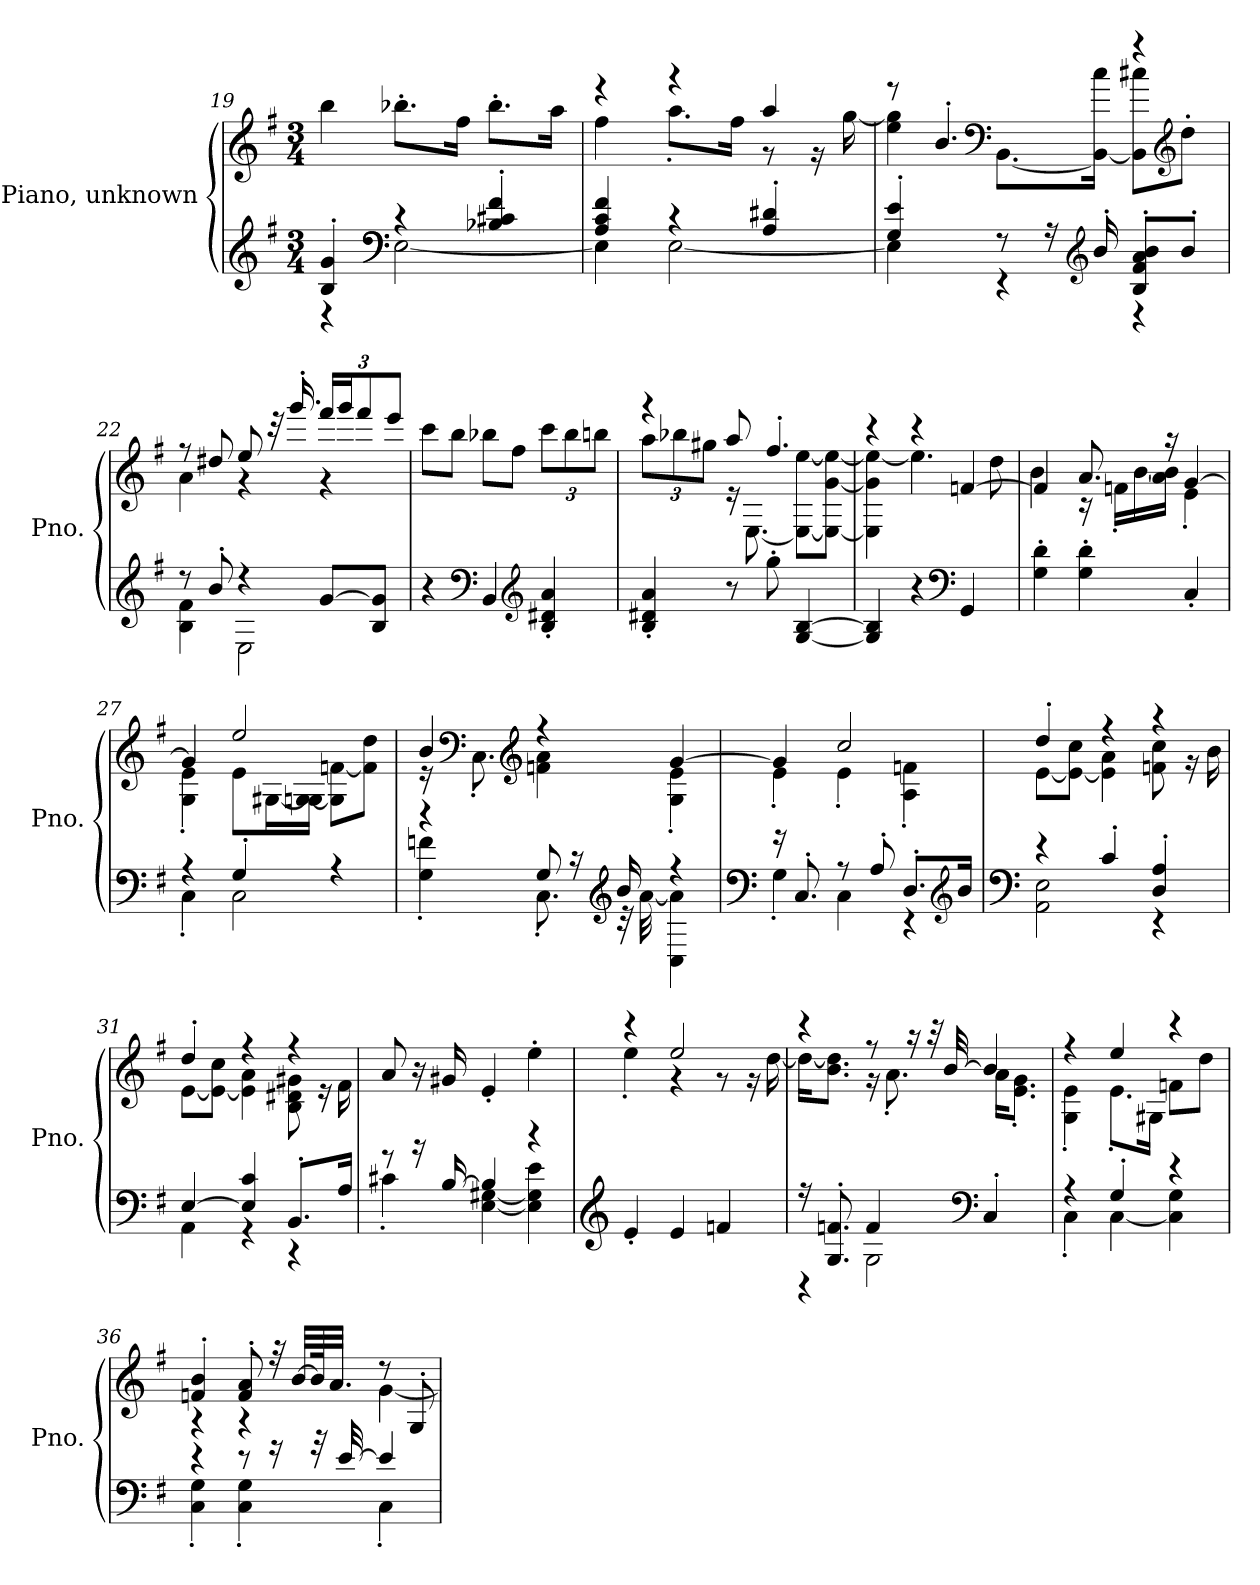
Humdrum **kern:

**kern	**kern
*part1	*part1
*staff2	*staff1
*I"Piano, unknown	*
*I'Pno.	*
*clefG2	*clefG2
*k[f#]	*k[f#]
*M3/4	*M3/4
=19	=19
*^	*
4B/' 4g/'	4r	4bb\
*clefF4	*	*
4r	[2E\	8.bb-X'\L
.	.	16ff#\Jk
4B-X/' 4c#X/' 4f#/'	.	8.bb-'\L
.	.	16aa\Jk
!!LO:LB:g=z
=20	=20	=20
*	*	*^
4A/ 4c/ 4f#/	4E\]	4r	4ff#\
4r	[2E\	4r	8.aa'\L
.	.	.	16ff#\Jk
4A/' 4d#X/'	.	4aa/	8r
.	.	.	16r
.	.	.	[16gg\
=21	=21	=21	=21
4G/' 4e/'	4E\]	8r	4ee\ 4gg\]
.	.	4.b'/	.
*	*	*clefF4	*
8r	4r	.	[8.BB\L
16r	.	.	.
*clefG2	*	*	*
16b'/	.	.	16BB\_ 16cc\Jk
8B/' 8f#/' 8a/' 8b/'L	4r	4r	8BB\] 8cc#X\L
*	*	*clefG2	*
8b'/J	.	.	8dd'\J
=22	=22	=22	=22
8r	4B\ 4f#\	8r	4a\
8b'/	.	8dd#X/	.
4r	2E\	8ee/	4r
.	.	32r	.
.	.	16.ggg'/	.
*	*	*Xbrackettup	*
[8g/L	.	24fff#/LL	4r
.	.	24ggg/J	.
.	.	12fff#/	.
8B/ 8g/]J	.	.	.
.	.	12eee/J	.
*v	*v	*	*
*	*v	*v
!!LO:PB:g=z
=23	=23
4r	8ccc\L
.	8bb\J
*clefF4	*
4BB/	8bb-X\L
.	8ff#\J
*clefG2	*
4B/' 4d#X/' 4a/'	12ccc\L
.	12bb-\
.	12bbn\J
=24	=24
*	*^
4B/' 4d#X/' 4a/'	4r	12aa\L
.	.	12bb-X\
.	.	12gg#X\J
8r	8aa/	16r
.	.	[8.E\
8gg'\	4.ff#'/	.
[4G/ [4B/	.	8E\_ [8ee\L
.	.	8E\_ [8g\ 8ee\_J
=25	=25	=25
4G/] 4B/]	4r	4E\] 4g\] 4ee\_
4r	4r	4.ee\]
*clefF4	*	*
4GG/	[4fn/	.
.	.	8dd\
=26	=26	=26
4G\' 4d\'	4f/]	4b\
4G\' 4d\'	8.a/	16r
.	.	16fn'\LL
.	.	[16b\
.	16r	16a\ 16b\]JJ
4C'/	[4g/	4e'\
!!LO:LB:g=z	!!
=27	=27	=27
*^	*	*
4r	4C'\	4g/]	4G\' 4e\'
4G'/	2C\	2ee/	8e\L
.	.	.	[16G#X\L
.	.	.	[16Gn\ 16G#\]JJ
4r	.	.	8G\] [8fn\L
.	.	.	8f\] 8dd\J
=28	=28	=28	=28
4r	4G\' 4fn\'	4b/	16r
*	*	*clefF4	*
.	.	.	8.C'\
*	*	*clefG2	*
8G/	8.C'\	4r	4fn\ 4a\
16r	.	.	.
*clefG2	*	*	*
16b/	32r	.	.
.	[32a\	.	.
4r	4C\ 4a\]	[4g/	4G\' 4e\'
=29	=29	=29	=29
*clefF4	*	*	*
16r	4G'\	4g/]	4e'\
8.C'/	.	.	.
8r	4C\	2cc/	4e'\
8A'/	.	.	.
8.D'/L	4r	.	4A\' 4fn\'
*clefG2	*	*	*
16b/Jk	.	.	.
!!LO:LB:g=z	!!
=30	=30	=30	=30
*clefF4	*	*	*
4r	2AA\ 2E\	4dd'/	[8e\L
.	.	.	8e\_ 8cc\J
4c'/	.	4r	4e\] 4a\
4D/' 4A/'	4r	4r	8fn\ 8cc\
.	.	.	16r
.	.	.	16b\
=31	=31	=31	=31
[4E/	4AA\	4dd'/	[8e\L
.	.	.	8e\_ 8cc\J
4E/] 4c/	4r	4r	4e\] 4a\
8.BB'/L	4r	4r	8B\ 8d#X\ 8g#X\
.	.	.	16r
16A/Jk	.	.	16f#\
*	*	*v	*v
=32	=32	=32
8r	4c#X'\	8a/
16r	.	16r
[16B/	.	16g#X/
4B/]	[4E\ [4G#X\	4e'/
4r	4E\] 4G#\] 4e\	4ee'\
*v	*v	*
=33	=33
*clefG2	*
*	*^
4e'/	4r	4ee'\
4e/	2ee/	4r
4fn/	.	8r
.	.	16r
.	.	[16dd\
!!LO:LB:g=z	!!
=34	=34	=34
*^	*	*
16r	4r	4r	16dd\KL_
8.G/' 8.fn/'	.	.	8.b\ 8.dd\]J
4f/	2G\	8r	16r
.	.	.	8.a'\
.	.	16r	.
.	.	32r	.
.	.	[32b/	.
*clefF4	*	*	*
4C'/	.	4b/]	16a\KL
.	.	.	8.e\' 8.g\'J
=35	=35	=35	=35
4r	4C'\	4r	4G\' 4e\'
4G'/	[4C\	4ee/	8.e'\L
.	.	.	16G#X\Jk
4r	4C\] 4G\	4r	8fn\L
.	.	.	8dd\J
=36	=36	=36	=36
4r	4C\' 4G\'	4fn/' 4b/'	4r
8r	4C\' 4G\'	8f/' 8a/'	4r
16r	.	32r	.
.	.	[32b/LLL	.
32r	.	64b/K]	.
.	.	32.a/JJJ	.
[32e/	.	.	.
4e/]	4C'\	8r	[4g\
.	.	8G'/	.
*v	*v	*	*
*	*v	*v
=	=
*-	*-
